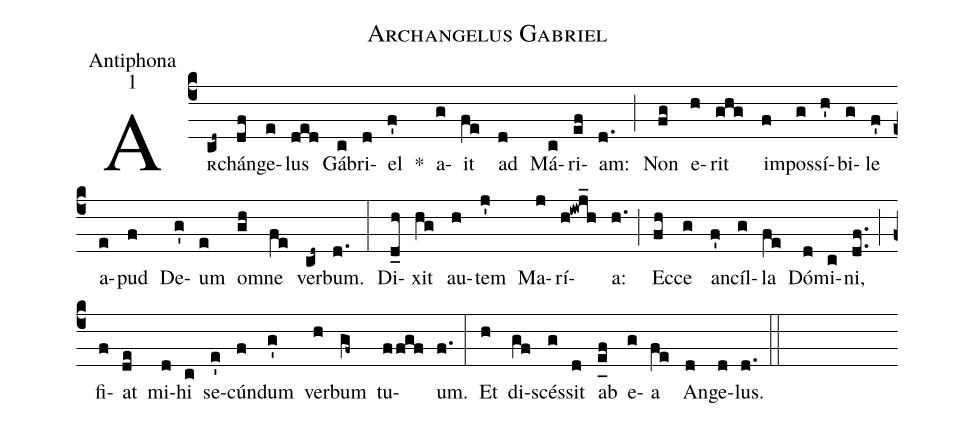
name:Archangelus Gabriel;
office-part:Antiphona;
mode:1;
%%
(c4) A<sc>r</sc>(cd~)chán(df)ge(e)lus(ded) Gá(c)bri(d)el(f') *() a(g)it(fe) ad(d) Má(c)ri(ef)am:(d.) (;) Non(fg) e(h)rit(ghg) im(f)pos(g)sí(h')bi(g)le(f') a(e)pud(f) De(g')um(e) o(gh)mne(fe) ver(cd~)bum.(d.) (:) Di(d_h)xit(hg) au(h)tem(j') Ma(j)rí(h!iwj_h)a:(h.) (;) Ec(fh)ce(g) an(f')cíl(g)la(fe) Dó(d)mi(c)ni,(df..) (;) fi(f)at(de) mi(d)hi(c) se(e')cún(f)dum(g') ver(h)bum(gf~) tu(ffgf)um.(f.) (:) Et(h) di(gf)scés(g)sit(d) ab(e_[uh:l]f) e(g)a(fe) An(d)ge(d)lus.(d.) (::)
%<eu>E(h) u(h) o(g) u(f) a(gh) e.</eu>(gvFED.) (::)
